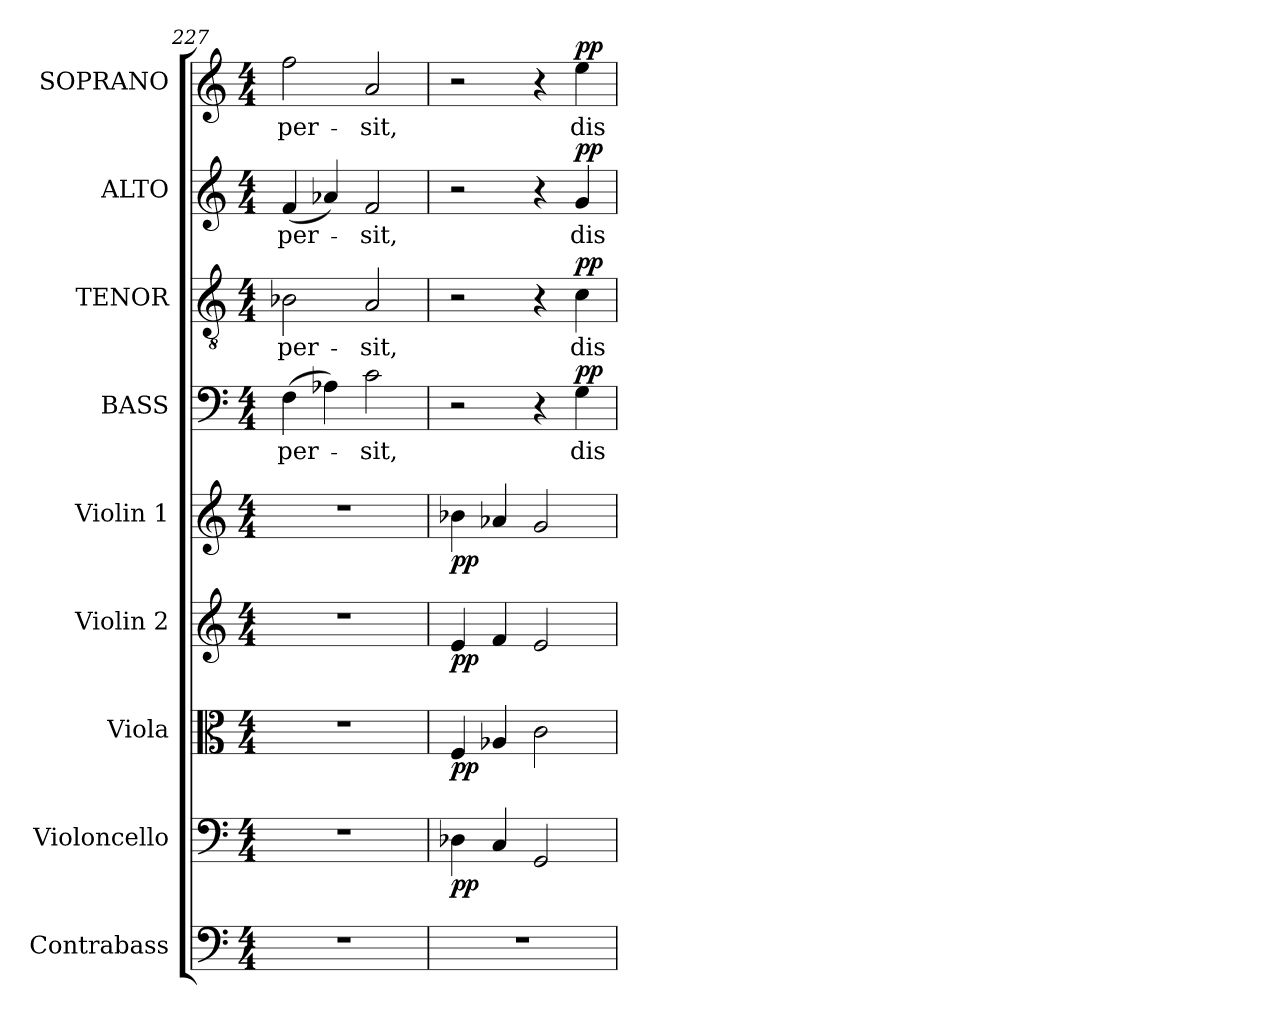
**kern	**kern	**dynam	**kern	**dynam	**kern	**dynam	**kern	**dynam	**kern	**text	**dynam	**kern	**text	**dynam	**kern	**text	**dynam	**kern	**text	**dynam
*part9	*part8	*part8	*part7	*part7	*part6	*part6	*part5	*part5	*part4	*part4	*part4	*part3	*part3	*part3	*part2	*part2	*part2	*part1	*part1	*part1
*staff9	*staff8	*staff8	*staff7	*staff7	*staff6	*staff6	*staff5	*staff5	*staff4	*staff4	*staff4	*staff3	*staff3	*staff3	*staff2	*staff2	*staff2	*staff1	*staff1	*staff1
*I"Contrabass	*I"Violoncello	*	*I"Viola	*	*I"Violin 2	*	*I"Violin 1	*	*I"BASS	*	*	*I"TENOR	*	*	*I"ALTO	*	*	*I"SOPRANO	*	*
*I'Cb.	*I'Vc.	*	*I'Vla.	*	*I'Vln. 2	*	*I'Vln. 1	*	*I'B.	*	*	*I'T.	*	*	*I'A.	*	*	*I'S.	*	*
*clefF4	*clefF4	*	*clefC3	*	*clefG2	*	*clefG2	*	*clefF4	*	*	*clefGv2	*	*	*clefG2	*	*	*clefG2	*	*
*ITrd7c12	*	*	*	*	*	*	*	*	*	*	*	*ITrd7c12	*	*	*	*	*	*	*	*
*k[]	*k[]	*	*k[]	*	*k[]	*	*k[]	*	*k[]	*	*	*k[]	*	*	*k[]	*	*	*k[]	*	*
*C:	*C:	*	*C:	*	*C:	*	*C:	*	*C:	*	*	*C:	*	*	*C:	*	*	*C:	*	*
*M4/4	*M4/4	*	*M4/4	*	*M4/4	*	*M4/4	*	*M4/4	*	*	*M4/4	*	*	*M4/4	*	*	*M4/4	*	*
=227	=227	=227	=227	=227	=227	=227	=227	=227	=227	=227	=227	=227	=227	=227	=227	=227	=227	=227	=227	=227
!	!	!	!	!	!	!	!	!	!	!LO:LY:b:color=#000000	!	!	!	!	!	!	!	!	!	!
!	!	!	!	!	!	!	!	!	!	!	!	!	!LO:LY:b:color=#000000	!	!	!	!	!	!	!
!	!	!	!	!	!	!	!	!	!	!	!	!	!	!	!	!LO:LY:b:color=#000000	!	!	!	!
!	!	!	!	!	!	!	!	!	!	!	!	!	!	!	!	!	!	!	!LO:LY:b:color=#000000	!
1r	1r	.	1r	.	1r	.	1r	.	(4Fi\	-per-	.	2BB-Xi\	-per-	.	(4fi/	-per-	.	2ffi\	-per-	.
.	.	.	.	.	.	.	.	.	4A-Xi\)	.	.	.	.	.	4a-Xi/)	.	.	.	.	.
!	!	!	!	!	!	!	!	!	!	!LO:LY:b:color=#000000	!	!	!	!	!	!	!	!	!	!
!	!	!	!	!	!	!	!	!	!	!	!	!	!LO:LY:b:color=#000000	!	!	!	!	!	!	!
!	!	!	!	!	!	!	!	!	!	!	!	!	!	!	!	!LO:LY:b:color=#000000	!	!	!	!
!	!	!	!	!	!	!	!	!	!	!	!	!	!	!	!	!	!	!	!LO:LY:b:color=#000000	!
.	.	.	.	.	.	.	.	.	2ci\	-sit,	.	2AAi/	-sit,	.	2fi/	-sit,	.	2ai/	-sit,	.
=228	=228	=228	=228	=228	=228	=228	=228	=228	=228	=228	=228	=228	=228	=228	=228	=228	=228	=228	=228	=228
1r	4D-Xi\	pp	4Fi/	pp	4ei/	pp	4b-Xi\	pp	2r	.	.	2r	.	.	2r	.	.	2r	.	.
.	4Ci/	.	4A-Xi/	.	4fi/	.	4a-Xi/	.	.	.	.	.	.	.	.	.	.	.	.	.
.	2GGi/	.	2ci\	.	2ei/	.	2gi/	.	4r	.	.	4r	.	.	4r	.	.	4r	.	.
!	!	!	!	!	!	!	!	!	!	!LO:LY:b:color=#000000	!	!	!	!	!	!	!	!	!	!
!	!	!	!	!	!	!	!	!	!	!	!	!	!LO:LY:b:color=#000000	!	!	!	!	!	!	!
!	!	!	!	!	!	!	!	!	!	!	!	!	!	!	!	!LO:LY:b:color=#000000	!	!	!	!
!	!	!	!	!	!	!	!	!	!	!	!	!	!	!	!	!	!	!	!LO:LY:b:color=#000000	!
.	.	.	.	.	.	.	.	.	4Gi\	dis-	pp	4Ci\	dis-	pp	4gi/	dis-	pp	4eei\	dis-	pp
=	=	=	=	=	=	=	=	=	=	=	=	=	=	=	=	=	=	=	=	=
*-	*-	*-	*-	*-	*-	*-	*-	*-	*-	*-	*-	*-	*-	*-	*-	*-	*-	*-	*-	*-
